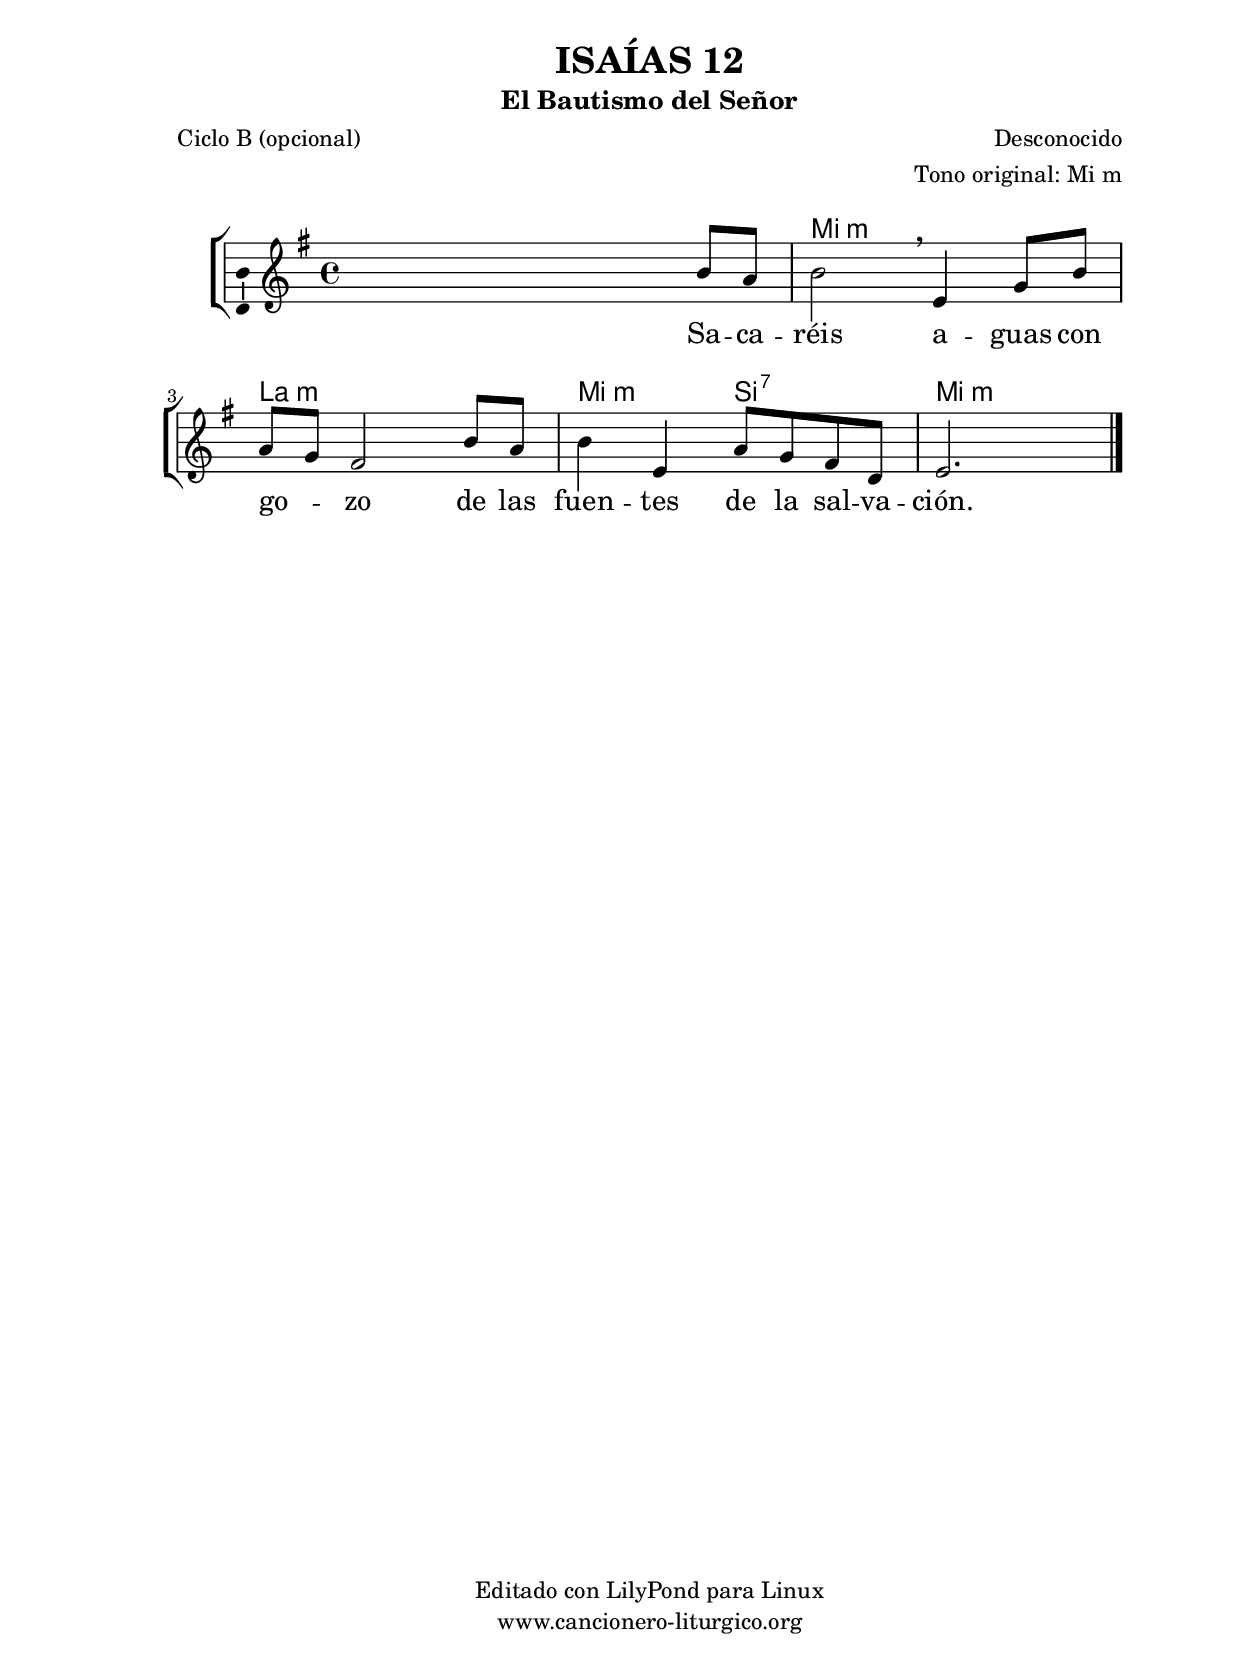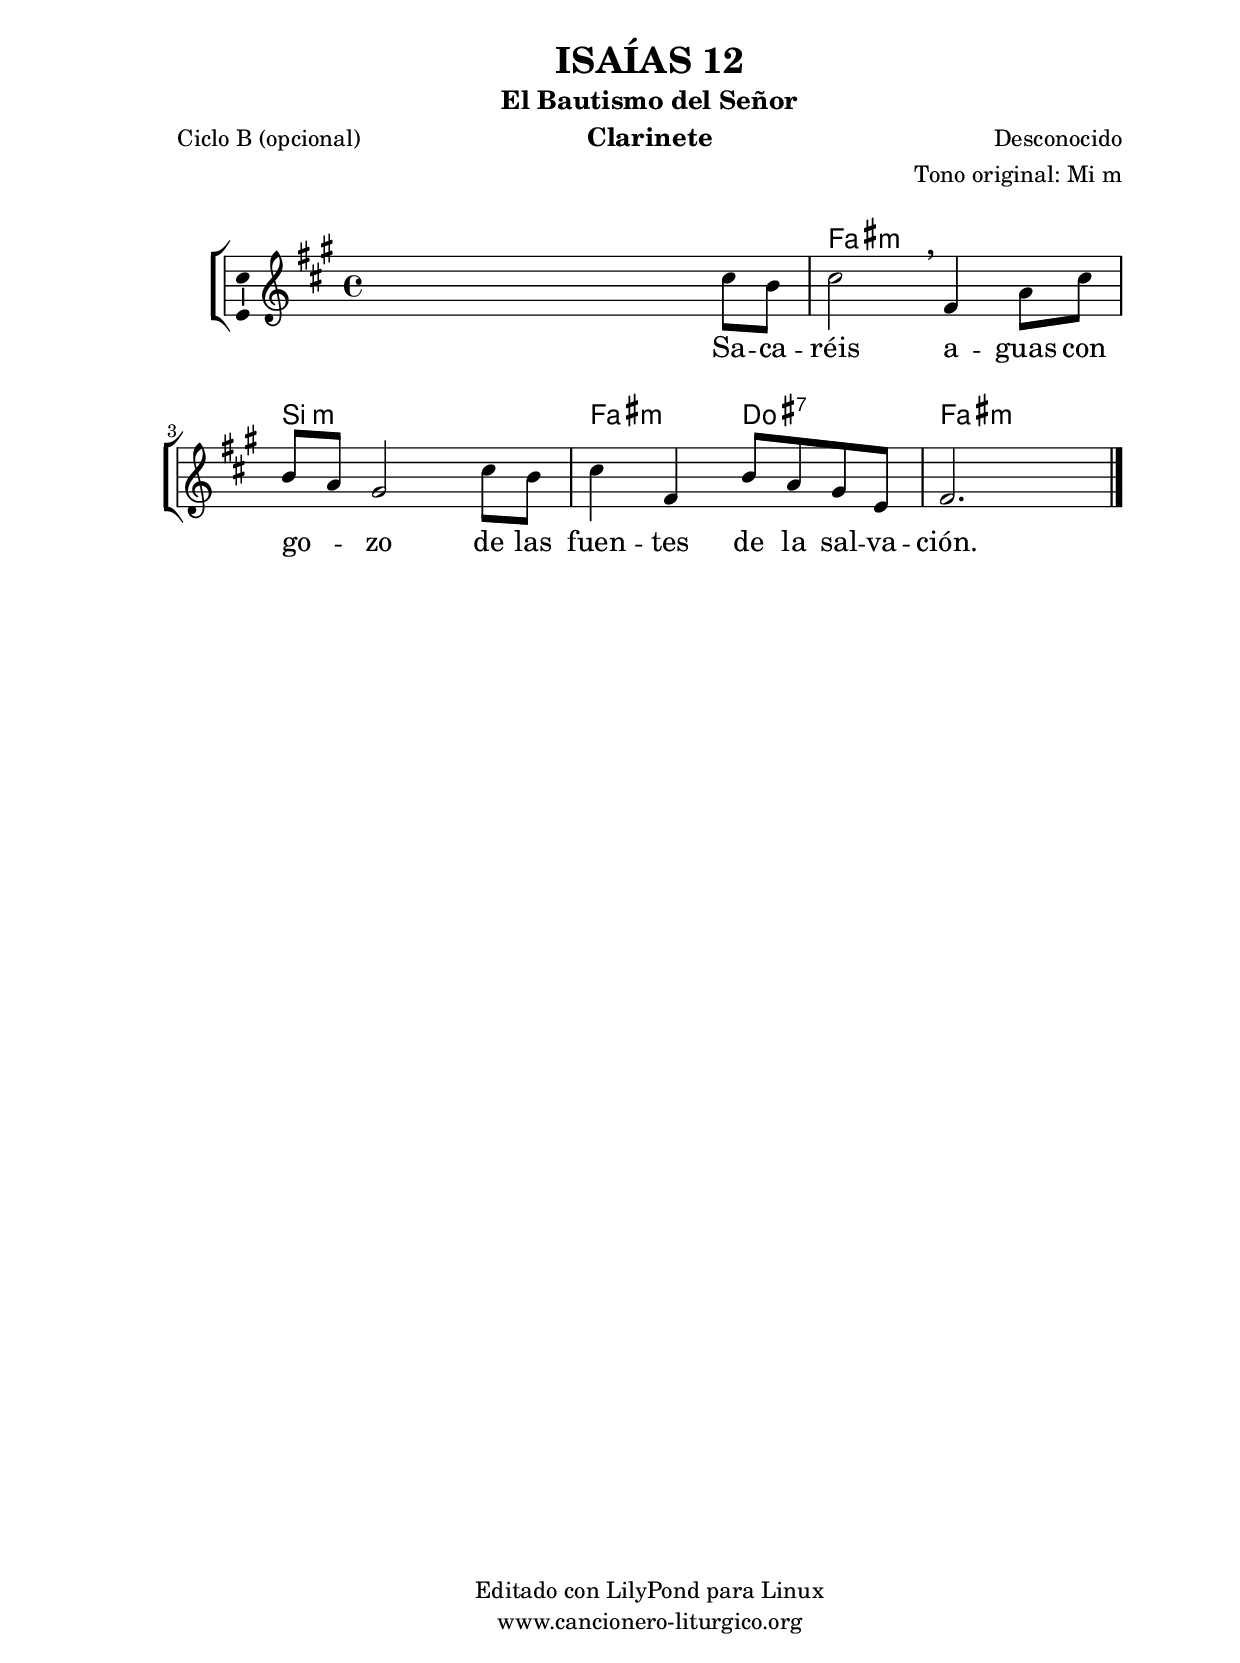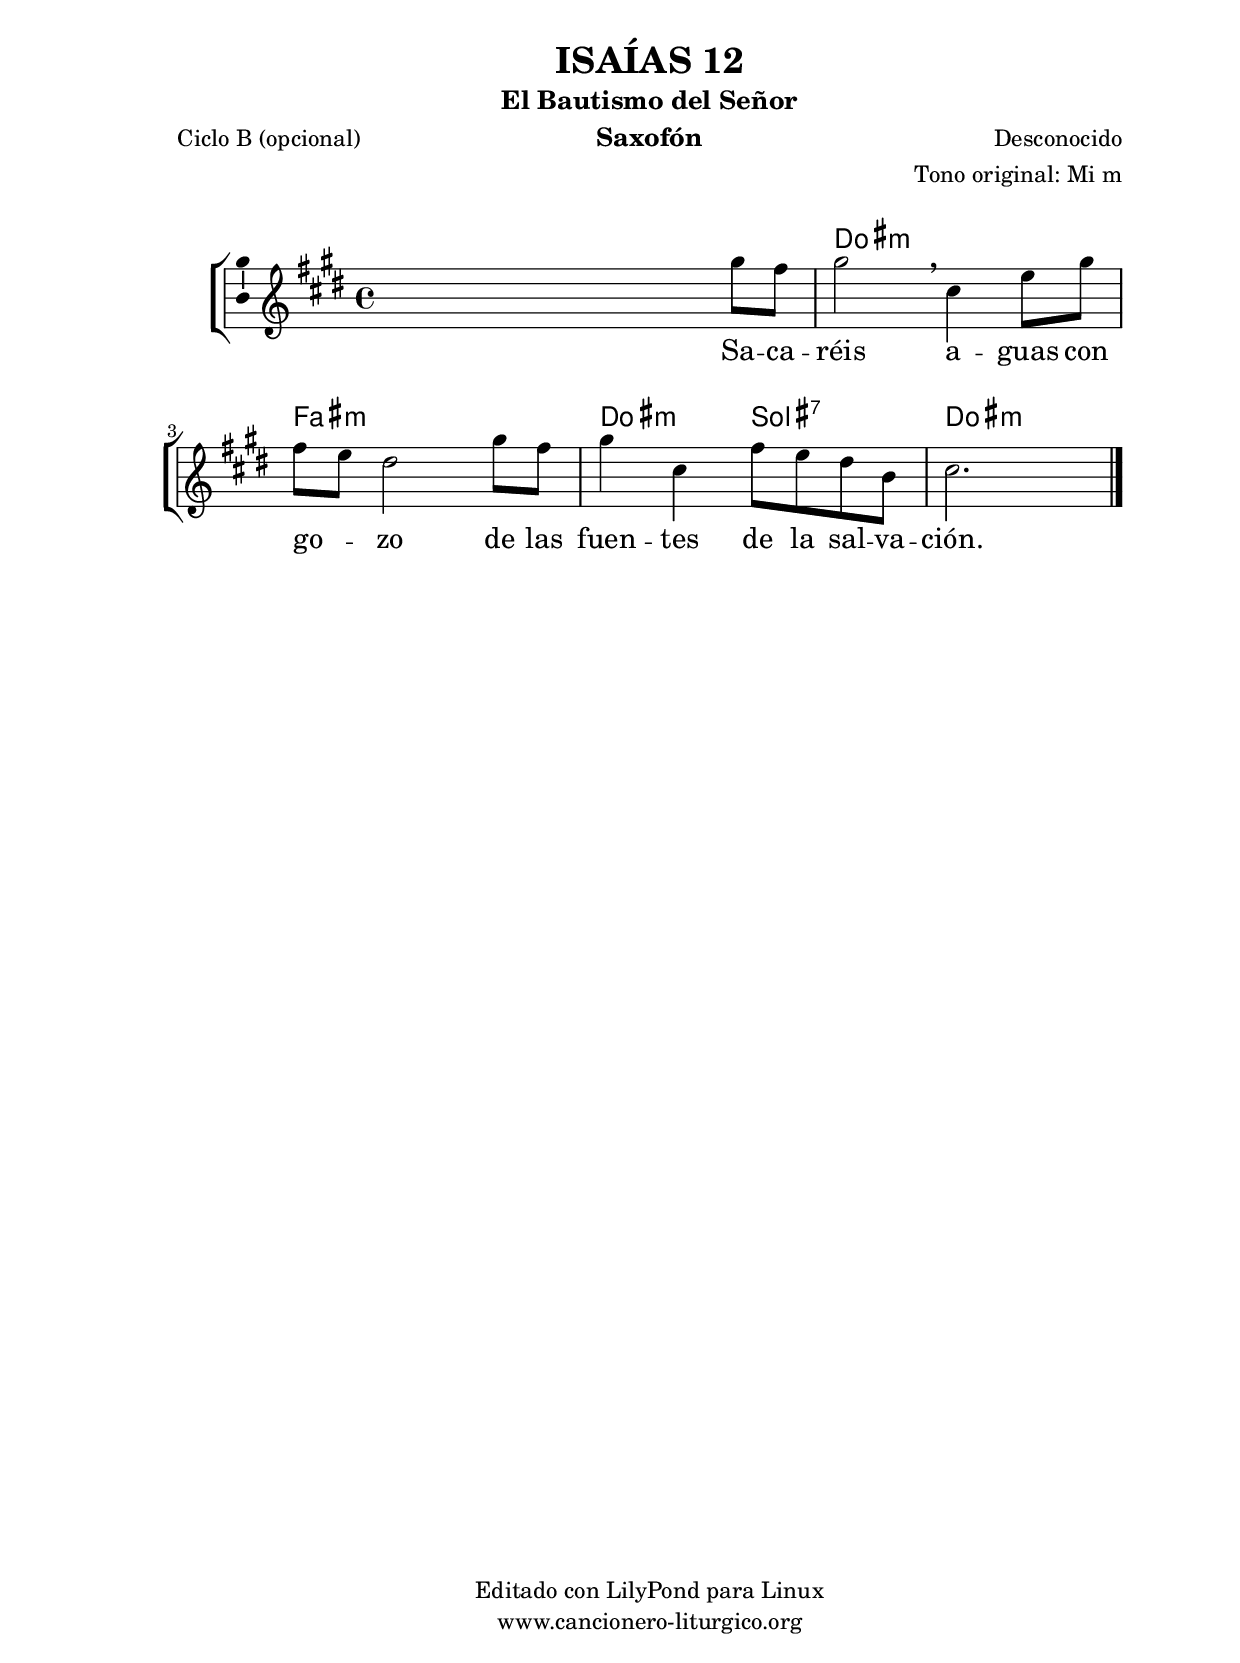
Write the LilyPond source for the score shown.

%
%para convertir .midi en .wav:
%timidity filename.midi -Ow -o finename.wav
%
%
%Para convertir de .wav a .mp3:
%lame -h -m j filename.wav
%
%
%para escuchar el midi:
%timidity nombrefichero.midi
%


%versión de lilypond para la que se ha escrito esta partitura:
\version "2.16.0"

	%Tamaño papel
	#(set-default-paper-size "a4")
	%Tamaño partitura
	#(set-global-staff-size 20)
	%No responde al pulsar sobre una nota
	#(ly:set-option 'point-and-click #f)

%parámetros del encabezamiento:
\header {
	title = "ISAÍAS 12"
	subtitle = "El Bautismo del Señor"
	composer = "Desconocido"
	poet = "Ciclo B (opcional)"
	meter = ""
	arranger = "Tono original: Mi m"
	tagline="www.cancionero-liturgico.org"
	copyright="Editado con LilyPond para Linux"
	}

%parámetros asociados al papel:
\paper  {
	oddHeaderMarkup = \markup {\fill-line { \on-the-fly #not-first-page \fromproperty #'header:title \on-the-fly #not-first-page \fromproperty #'header:composer }}
	evenHeaderMarkup = \markup {\fill-line { \fromproperty #'header:composer \fromproperty #'header:title }}
	#(set-paper-size "a4")
	print-page-number = ##f
	first-page-number = 1
	print-first-page-number = ##f
%	head-separation = 3.0 \cm
	top-margin = 2.0 \cm
	bottom-margin = 0.5\cm
%%%	bottom-margin = -1.0\cm
	left-margin = 3.0 \cm
	line-width = 16.0 \cm 
	indent = 8\mm
	interscoreline = 2.\mm
	between-system-space = 15\mm
%	para que las partituras no llenen la hoja:
	ragged-bottom = ##t
%	idem para la última hoja:
	ragged-last-bottom = ##f
%	para que las partituras llenen el ancho del papel:
	ragged-last = ##f
	after-title-space = 2.5 \cm
%page-count=1
system-count=2

	%Flexible Vertical Spacing
%	markup-markup-spacing =
%	#'((basic-distance . 15) (minimum-distance . 15) (padding . 3))
	markup-system-spacing =
	#'((basic-distance . 15) (minimum-distance . 15) (padding . 3))
	system-system-spacing =
	#'((basic-distance . 15) (minimum-distance . 15) (padding . 3))
	score-system-spacing =
	#'((basic-distance . 15) (minimum-distance . 15) (padding . 5))
%	top-system-spacing = % header
%	#'((basic-distance . 8) (minimum-distance . 0) (padding . 3))
%	top-markup-spacing =
%	#'((basic-distance . 20) (minimum-distance . 20) (padding . 3))
	last-bottom-spacing = % footer
	#'((basic-distance . 5) (minimum-distance . 5) (padding . 3))
%	score-markup-spacing =
%	#'((basic-distance . 16) (minimum-distance . 13) (padding . 3))

	}


%parámetros que afectan a toda la partitura:
global =  {
	%clave de sol (G):
	\clef G
	%armadura:
%	\transpose f g
	\key e \minor
	\tempo 4=100
	\set Score.tempoHideNote = ##t
	}


acordes = {
	\italianChords
	\chordmode {
%	\transpose c d
{

s1
e1:m a:m e2:m b:7 e1:m

	}
	}
}

melodia = 
%	\transpose f g
{
	\relative c''{

\time 4/4
s2 s4 b8 a
b2 \breathe e,4 g8 b
a8 g fis2 b8 a
b4 e, a8 g fis d
e2. s4

	\bar "|."
	}
	}


texto = \lyricmode {
Sa -- ca -- réis a -- guas con go -- _ zo
de las fuen -- tes de la sal -- va -- ción.
	}


acordesStaff = \context ChordNames = acordesStaff <<
	\set chordChanges = ##t
	\acordes
	>>


vozStaff = \context Voice = vozStaff
\with {\consists "Ambitus_engraver"}
<<
%	\set Staff.instrumentName = ""
%	\set Staff.shortInstrumentName = ""
%	\set Staff.midiInstrument = #"clarinet"
%	\set Staff.midiInstrument = #"cello"
%	\set Staff.midiInstrument = #"flute"
	\set Staff.midiInstrument = #"electric guitar (jazz)"
%	\set Staff.midiInstrument = #"english horn"
%	\set Staff.midiInstrument = #"violin"
%	\set Staff.midiInstrument = #"glockenspiel"
	\set Staff.midiMinimumVolume = #0.7
	\set Staff.midiMaximumVolume = #0.9
	\global
	\melodia
	>>


textoStaff = \context Lyrics = textoStaff <<
	\lyricsto vozStaff \texto
	>>

\book {
	\score {
		\context ChoirStaff {
			\override StaffGroup.SystemStartBracket #'collapse-height = #1
			\override Score.SystemStartBar #'collapse-height = #1
			<<
			\acordesStaff
			\vozStaff
			\textoStaff
			>>
			}
		\layout {
	    		\context {
				\Lyrics
				\override LyricText #'font-size = #2
				}
	   		 \context {
				\Score
				%fontSize = #3
				\override StaffSymbol #'staff-space = #(magstep +3)
				%\override Beam #'thickness = #0.55
				%\override SpacingSpanner #'spacing-increment = #1.0
				%\override Slur #'height-limit = #1.5
				}
			}
		}
	\score {
		\unfoldRepeats
		\context ChoirStaff {
			<<
			\acordesStaff
			\vozStaff
			>>
			}
		\midi {
	  		\context {
	  			\Score
				tempoWholesPerMinute = #(ly:make-moment 70 4)
				}
			}
		}
	}

%Partitura para clarinete
#(define output-suffix "C")
\book {
	\header{
		instrument = "Clarinete"
		}
	\score {
		\context ChoirStaff {
			\override StaffGroup.SystemStartBracket #'collapse-height = #1
			\override Score.SystemStartBar #'collapse-height = #1
\transpose c d
			<<
			\acordesStaff
			\vozStaff
			\textoStaff
			>>
			}
		\layout {
	    		\context {
				\Lyrics
				\override LyricText #'font-size = #2
				}
	   		 \context {
				\Score
				%fontSize = #3
				\override StaffSymbol #'staff-space = #(magstep +3)
				%\override Beam #'thickness = #0.55
				%\override SpacingSpanner #'spacing-increment = #1.0
				%\override Slur #'height-limit = #1.5
				}
			}
		}
	}

%Partitura para saxofón
#(define output-suffix "S")
\book {
	\header{
		instrument = "Saxofón"
		}
	\score {
		\context ChoirStaff {
			\override StaffGroup.SystemStartBracket #'collapse-height = #1
			\override Score.SystemStartBar #'collapse-height = #1
\transpose c a
			<<
			\acordesStaff
			\vozStaff
			\textoStaff
			>>
			}
		\layout {
	    		\context {
				\Lyrics
				\override LyricText #'font-size = #2
				}
	   		 \context {
				\Score
				%fontSize = #3
				\override StaffSymbol #'staff-space = #(magstep +3)
				%\override Beam #'thickness = #0.55
				%\override SpacingSpanner #'spacing-increment = #1.0
				%\override Slur #'height-limit = #1.5
				}
			}
		}
	}

